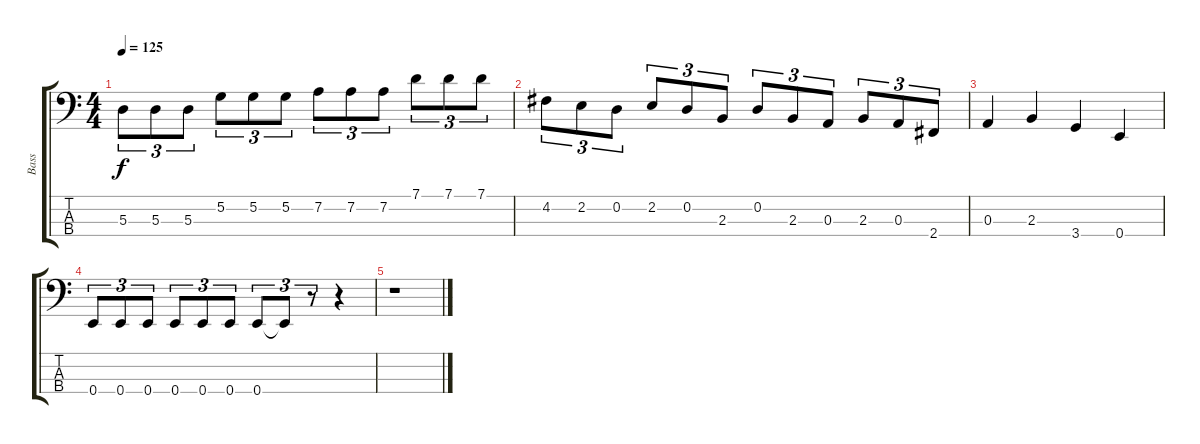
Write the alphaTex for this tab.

\track ("Bass" "Bass") {instrument electricbassfinger}
\staff {score tabs}
\tuning (G2 D2 A1 E1) {hide}
\ts (4 4)
\tempo 125
\clef f4
\ks c
5.3.8{tu (3 2) dy f} 5.3.8{tu (3 2)} 5.3.8{tu (3 2)} 5.2.8{tu (3 2)} 5.2.8{tu (3 2)} 5.2.8{tu (3 2)} 7.2.8{tu (3 2)} 7.2.8{tu (3 2)} 7.2.8{tu (3 2)} 7.1.8{tu (3 2)} 7.1.8{tu (3 2)} 7.1.8{tu (3 2)} |
4.2.8{tu (3 2)} 2.2.8{tu (3 2)} 0.2.8{tu (3 2)} 2.2.8{tu (3 2)} 0.2.8{tu (3 2)} 2.3.8{tu (3 2)} 0.2.8{tu (3 2)} 2.3.8{tu (3 2)} 0.3.8{tu (3 2)} 2.3.8{tu (3 2)} 0.3.8{tu (3 2)} 2.4.8{tu (3 2)} |
0.3.4 2.3.4 3.4.4 0.4.4 |
0.4.8{tu (3 2)} 0.4.8{tu (3 2)} 0.4.8{tu (3 2)} 0.4.8{tu (3 2)} 0.4.8{tu (3 2)} 0.4.8{tu (3 2)} 0.4.8{tu (3 2)} 0.4{t}.8{tu (3 2)} r.8{tu (3 2)} r.4 |
r.1
